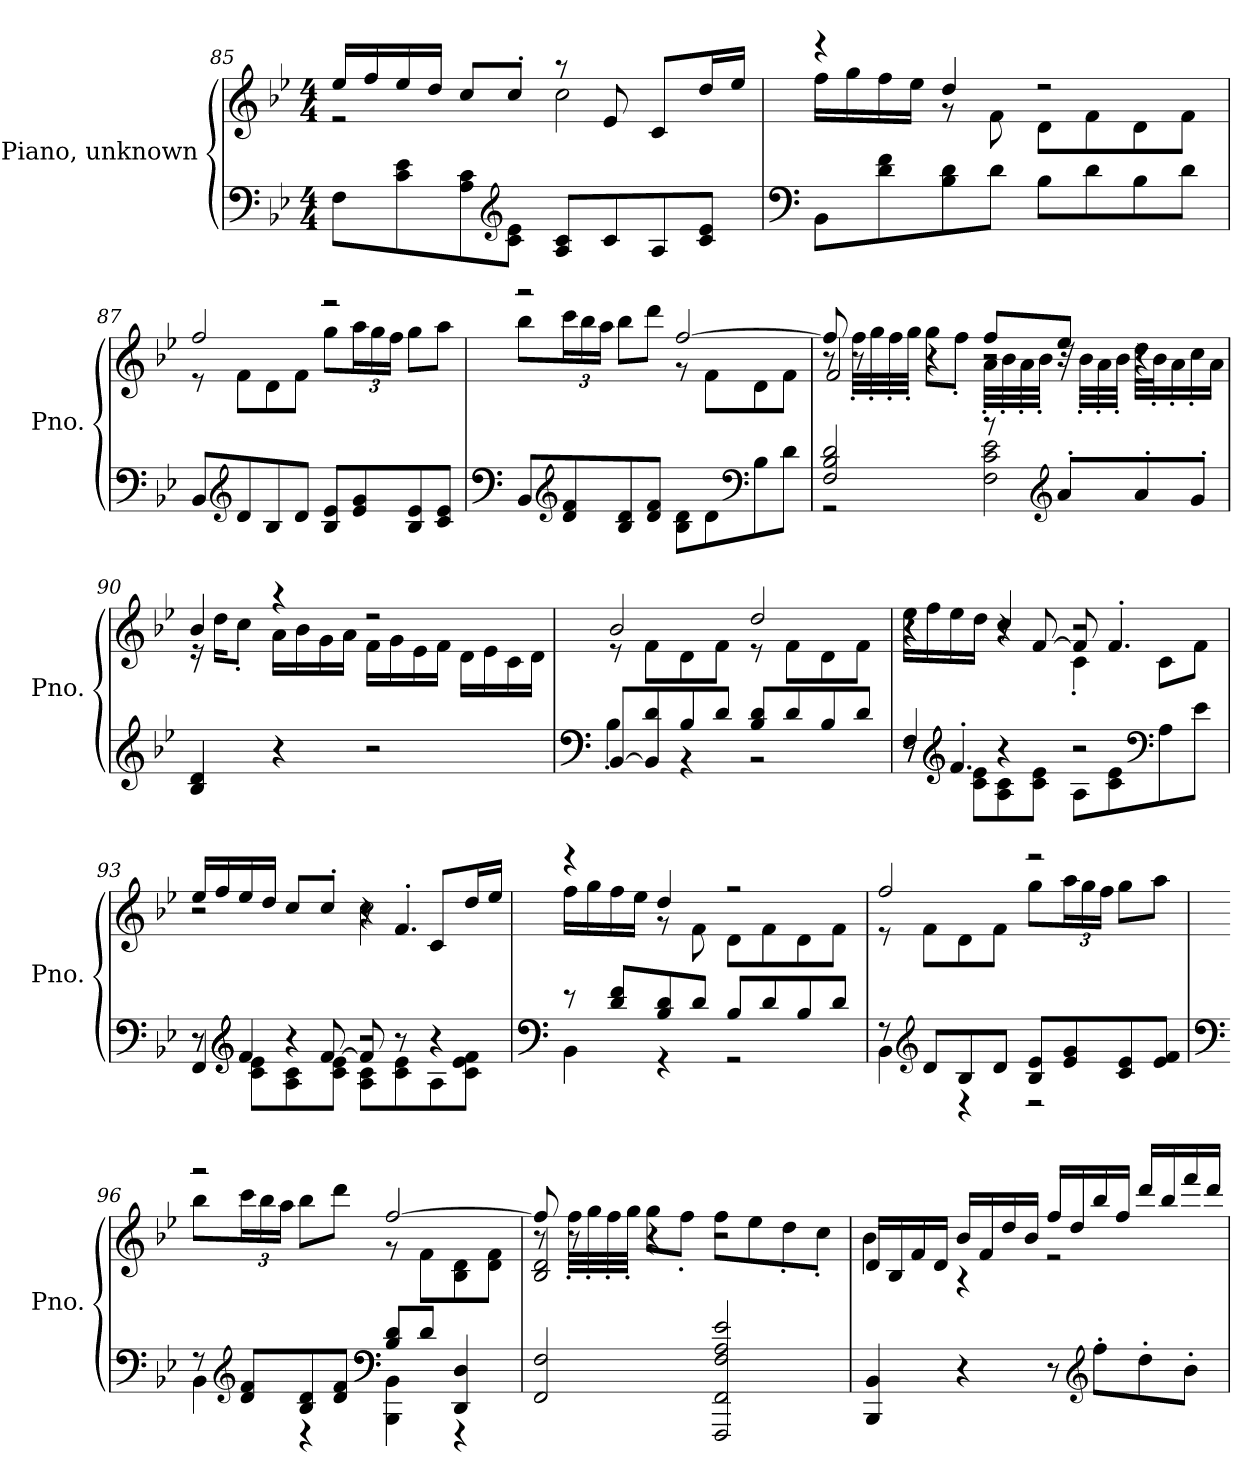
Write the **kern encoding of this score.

**kern	**kern
*part1	*part1
*staff2	*staff1
*I"Piano, unknown	*
*I'Pno.	*
*clefF4	*clefG2
*k[b-e-]	*k[b-e-]
*M4/4	*M4/4
=85	=85
*	*^
8F\L	16ee-/LL	2r
.	16ff/	.
8c\ 8e-\	16ee-/	.
.	16dd/JJ	.
8A\ 8c\	8cc/L	.
*clefG2	*	*
8c\ 8e-\J	8cc'/J	.
8A/ 8c/L	8r	2cc\
8c/	8e-/	.
8A/	8c/L	.
8c/ 8e-/J	16dd/L	.
.	16ee-/JJ	.
=86	=86	=86
*clefF4	*	*
8BB-\L	4r	16ff\LL
.	.	16gg\
8d\ 8f\	.	16ff\
.	.	16ee-\JJ
8B-\ 8d\	4dd/	8r
8d\J	.	8f\
8B-\L	2r	8d\L
8d\	.	8f\
8B-\	.	8d\
8d\J	.	8f\J
!!LO:LB:g=z	!!
=87	=87	=87
8BB-/L	2ff/	8r
*clefG2	*	*
8d/	.	8f\L
8B-/	.	8d\
8d/J	.	8f\J
8B-/ 8e-/L	2r	8gg\L
*	*	*Xbrackettup
8e-/ 8g/	.	24aa\L
.	.	24gg\
.	.	24ff\JJ
8B-/ 8e-/	.	8gg\L
8c/ 8e-/J	.	8aa\J
=88	=88	=88
*clefF4	*	*
8BB-/L	2r	8bb-\L
*clefG2	*	*
8d/ 8f/	.	24ccc\L
.	.	24bb-\
.	.	24aa\JJ
8B-/ 8d/	.	8bb-\L
8d/ 8f/J	.	8ddd\J
8B-\ 8d\L	[2ff/	8r
8d\	.	8f\L
*clefF4	*	*
8B-\	.	8d\
8d\J	.	8f\J
!!LO:PB:g=z
=89	=89	=89
*^	*	*^
2F/ 2B-/ 2d/	2r	8ff/]	8r	2f/
.	.	8r	32ff'\LLL	.
.	.	.	32gg'\	.
.	.	.	32ff'\	.
.	.	.	32gg'\JJJ	.
.	.	4r	8gg\L	.
.	.	.	8ff'\J	.
8r	2F\ 2c\ 2e-\	8ff/L	32a'\LLL	2r
.	.	.	32b-'\	.
.	.	.	32a'\	.
.	.	.	32b-'\JJJ	.
*clefG2	*	*	*	*
8a'/L	.	8ee-/J	32r	.
.	.	.	32b-'\LLL	.
.	.	.	32a'\	.
.	.	.	32b-'\JJJ	.
8a'/	.	4r	32dd\LLL	.
.	.	.	32b-'\J	.
.	.	.	16a'\	.
8g'/J	.	.	16cc'\	.
.	.	.	16a\JJ	.
*v	*v	*	*	*
*	*	*v	*v
=90	=90	=90
4B-/ 4d/	4b-/	16r
.	.	16dd\KL
.	.	8cc'\J
4r	4r	16a\LL
.	.	16b-\
.	.	16g\
.	.	16a\JJ
2r	2r	16f\LL
.	.	16g\
.	.	16e-\
.	.	16f\JJ
.	.	16d\LL
.	.	16e-\
.	.	16c\
.	.	16d\JJ
!!LO:LB:g=z	!!
=91	=91	=91
*clefF4	*	*
*^	*	*
[8BB-/L	4B-'\	2b-/	8r
8BB-/] 8d/	.	.	8f\L
8B-/	4r	.	8d\
8d/J	.	.	8f\J
8B-/ 8d/L	2r	2dd/	8r
8d/	.	.	8f\L
8B-/	.	.	8d\
8d/J	.	.	8f\J
=92	=92	=92	=92
*	*^	*	*^
8r	8r	4F/	4r	16ee-\LL	4r
.	.	.	.	16ff\	.
*clefG2	*	*	*	*	*
4.f'/	8c\ 8e-\L	.	.	16ee-\	.
.	.	.	.	16dd\JJ	.
.	8A\ 8c\	4r	4cc/	4r	8r
.	8c\ 8e-\J	.	.	.	[8f/
2r	8A\L	2r	2r	4c'\	8f/]
.	8c\ 8e-\	.	.	.	4.f'/
*clefF4	*	*	*	*	*
.	8A\	.	.	8c\L	.
.	8e-\J	.	.	8f\J	.
=93	=93	=93	=93	=93	=93
8r	8r	4FF/	16ee-/LL	2r	2r
.	.	.	16ff/	.	.
*clefG2	*	*	*	*	*
4f/	8c\ 8e-\L	.	16ee-/	.	.
.	.	.	16dd/JJ	.	.
.	8A\ 8c\	4r	8cc/L	.	.
[8f/	8c\ 8e-\J	.	8cc'/J	.	.
8f/]	8A\ 8c\L	2r	4r	2cc\	8r
8r	8c\ 8e-\	.	.	.	4.f'/
4r	8A\	.	8c/L	.	.
.	8c\ 8e-\ 8f\J	.	16dd/L	.	.
.	.	.	16ee-/JJ	.	.
*v	*v	*v	*	*	*
*	*v	*v	*v
!!LO:LB:g=z
=94	=94
*clefF4	*
*^	*^
8r	4BB-\	4r	16ff\LL
.	.	.	16gg\
8d/ 8f/L	.	.	16ff\
.	.	.	16ee-\JJ
8B-/ 8d/	4r	4dd/	8r
8d/J	.	.	8f\
8B-/L	2r	2r	8d\L
8d/	.	.	8f\
8B-/	.	.	8d\
8d/J	.	.	8f\J
=95	=95	=95	=95
8r	4BB-\	2ff/	8r
*clefG2	*	*	*
8d/L	.	.	8f\L
8B-/	4r	.	8d\
8d/J	.	.	8f\J
8B-/ 8e-/L	2r	2r	8gg\L
8e-/ 8g/	.	.	24aa\L
.	.	.	24gg\
.	.	.	24ff\JJ
8c/ 8e-/	.	.	8gg\L
8e-/ 8f/J	.	.	8aa\J
=96	=96	=96	=96
*clefF4	*	*	*
8r	4BB-\	2r	8bb-\L
*clefG2	*	*	*
8d/ 8f/L	.	.	24ccc\L
.	.	.	24bb-\
.	.	.	24aa\JJ
8B-/ 8d/	4r	.	8bb-\L
8d/ 8f/J	.	.	8ddd\J
*clefF4	*	*	*
8B-/ 8d/L	4BBB-\ 4BB-\	[2ff/	8r
8d/J	.	.	8f\L
4DD/ 4D/	4r	.	8B-\ 8d\
.	.	.	8d\ 8f\J
*v	*v	*	*
!!LO:LB:g=z
=97	=97	=97
*	*	*^
2FF/ 2F/	8ff/]	8r	2B-/ 2d/
.	8r	32ff'\LLL	.
.	.	32gg'\	.
.	.	32ff'\	.
.	.	32gg'\JJJ	.
.	4r	8gg\L	.
.	.	8ff'\J	.
2FFF/ 2FF/ 2F/ 2A/ 2e-/	2r	8ff\L	2r
.	.	8ee-\	.
.	.	8dd'\	.
.	.	8cc'\J	.
*	*	*v	*v
=98	=98	=98
4BBB-/ 4BB-/	16d/LL	4b-\
.	16B-/	.
.	16f/	.
.	16d/JJ	.
4r	16b-/LL	4r
.	16f/	.
.	16dd/	.
.	16b-/JJ	.
8r	16ff/LL	2r
.	16dd/	.
*clefG2	*	*
8ff'\L	16bb-/	.
.	16ff/JJ	.
8dd'\	16ddd/LL	.
.	16bb-/	.
8b-'\J	16fff/	.
.	16ddd/JJ	.
*	*v	*v
=	=
*-	*-
